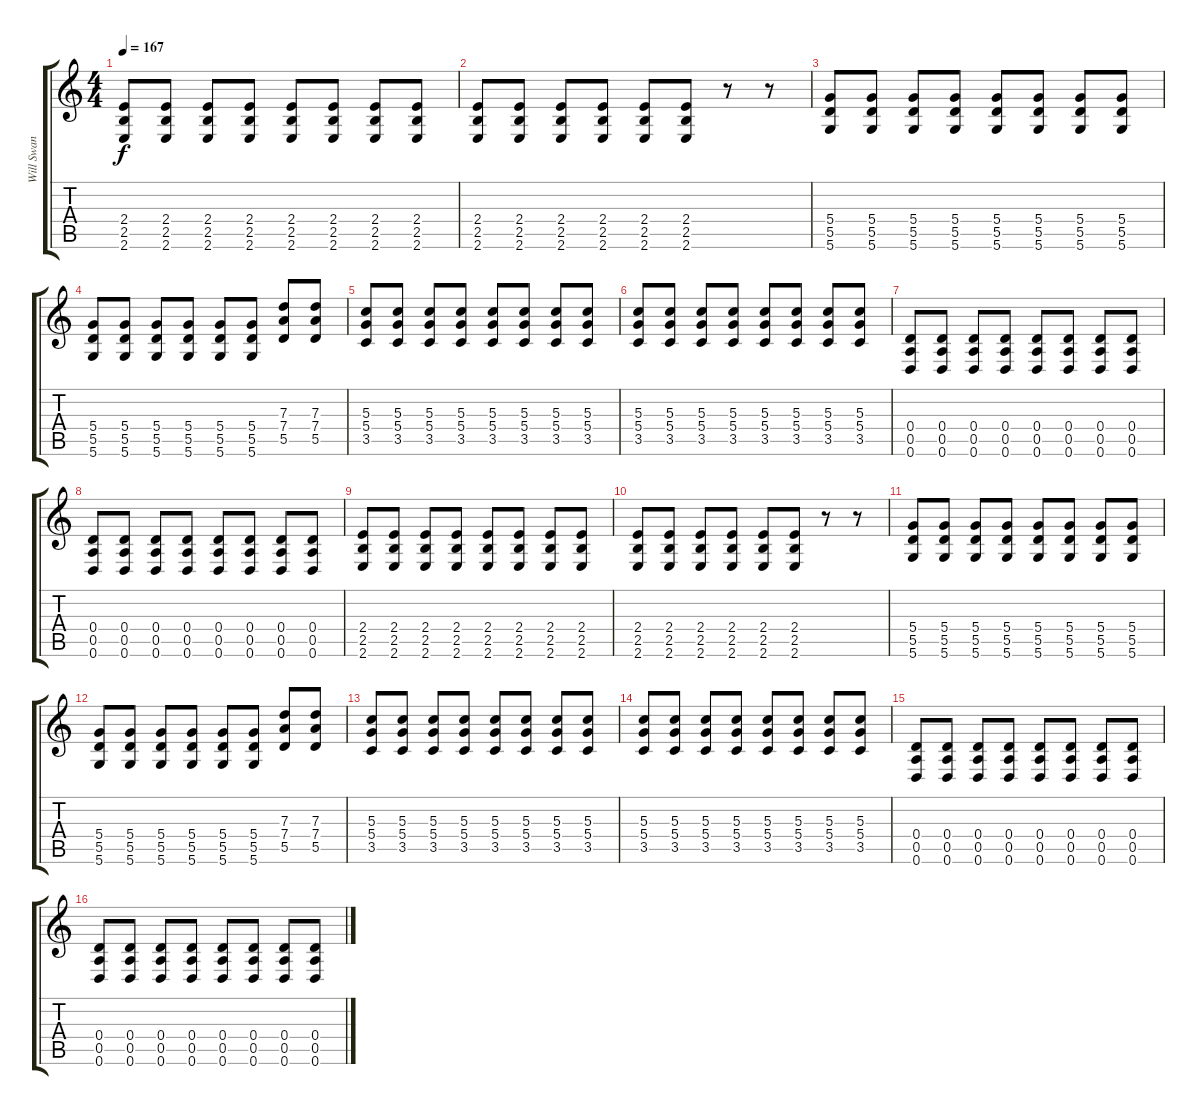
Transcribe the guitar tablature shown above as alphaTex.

\track ("Will Swan" "Will Swan") {instrument distortionguitar}
\staff {score tabs}
\tuning (E4 B3 G3 D3 A2 D2) {hide}
\ts (4 4)
\tempo 167
\clef g2
\ks c
(2.4 2.5 2.6).8{dy f instrument distortionguitar} (2.4 2.5 2.6).8 (2.4 2.5 2.6).8 (2.4 2.5 2.6).8 (2.4 2.5 2.6).8 (2.4 2.5 2.6).8 (2.4 2.5 2.6).8 (2.4 2.5 2.6).8 |
(2.4 2.5 2.6).8 (2.4 2.5 2.6).8 (2.4 2.5 2.6).8 (2.4 2.5 2.6).8 (2.4 2.5 2.6).8 (2.4 2.5 2.6).8 r.8 r.8 |
(5.4 5.5 5.6).8 (5.4 5.5 5.6).8 (5.4 5.5 5.6).8 (5.4 5.5 5.6).8 (5.4 5.5 5.6).8 (5.4 5.5 5.6).8 (5.4 5.5 5.6).8 (5.4 5.5 5.6).8 |
(5.4 5.5 5.6).8 (5.4 5.5 5.6).8 (5.4 5.5 5.6).8 (5.4 5.5 5.6).8 (5.4 5.5 5.6).8 (5.4 5.5 5.6).8 (7.3 7.4 5.5).8 (7.3 7.4 5.5).8 |
(5.3 5.4 3.5).8 (5.3 5.4 3.5).8 (5.3 5.4 3.5).8 (5.3 5.4 3.5).8 (5.3 5.4 3.5).8 (5.3 5.4 3.5).8 (5.3 5.4 3.5).8 (5.3 5.4 3.5).8 |
(5.3 5.4 3.5).8 (5.3 5.4 3.5).8 (5.3 5.4 3.5).8 (5.3 5.4 3.5).8 (5.3 5.4 3.5).8 (5.3 5.4 3.5).8 (5.3 5.4 3.5).8 (5.3 5.4 3.5).8 |
(0.4 0.5 0.6).8 (0.4 0.5 0.6).8 (0.4 0.5 0.6).8 (0.4 0.5 0.6).8 (0.4 0.5 0.6).8 (0.4 0.5 0.6).8 (0.4 0.5 0.6).8 (0.4 0.5 0.6).8 |
(0.4 0.5 0.6).8 (0.4 0.5 0.6).8 (0.4 0.5 0.6).8 (0.4 0.5 0.6).8 (0.4 0.5 0.6).8 (0.4 0.5 0.6).8 (0.4 0.5 0.6).8 (0.4 0.5 0.6).8 |
(2.4 2.5 2.6).8 (2.4 2.5 2.6).8 (2.4 2.5 2.6).8 (2.4 2.5 2.6).8 (2.4 2.5 2.6).8 (2.4 2.5 2.6).8 (2.4 2.5 2.6).8 (2.4 2.5 2.6).8 |
(2.4 2.5 2.6).8 (2.4 2.5 2.6).8 (2.4 2.5 2.6).8 (2.4 2.5 2.6).8 (2.4 2.5 2.6).8 (2.4 2.5 2.6).8 r.8 r.8 |
(5.4 5.5 5.6).8 (5.4 5.5 5.6).8 (5.4 5.5 5.6).8 (5.4 5.5 5.6).8 (5.4 5.5 5.6).8 (5.4 5.5 5.6).8 (5.4 5.5 5.6).8 (5.4 5.5 5.6).8 |
(5.4 5.5 5.6).8 (5.4 5.5 5.6).8 (5.4 5.5 5.6).8 (5.4 5.5 5.6).8 (5.4 5.5 5.6).8 (5.4 5.5 5.6).8 (7.3 7.4 5.5).8 (7.3 7.4 5.5).8 |
(5.3 5.4 3.5).8 (5.3 5.4 3.5).8 (5.3 5.4 3.5).8 (5.3 5.4 3.5).8 (5.3 5.4 3.5).8 (5.3 5.4 3.5).8 (5.3 5.4 3.5).8 (5.3 5.4 3.5).8 |
(5.3 5.4 3.5).8 (5.3 5.4 3.5).8 (5.3 5.4 3.5).8 (5.3 5.4 3.5).8 (5.3 5.4 3.5).8 (5.3 5.4 3.5).8 (5.3 5.4 3.5).8 (5.3 5.4 3.5).8 |
(0.4 0.5 0.6).8 (0.4 0.5 0.6).8 (0.4 0.5 0.6).8 (0.4 0.5 0.6).8 (0.4 0.5 0.6).8 (0.4 0.5 0.6).8 (0.4 0.5 0.6).8 (0.4 0.5 0.6).8 |
(0.4 0.5 0.6).8 (0.4 0.5 0.6).8 (0.4 0.5 0.6).8 (0.4 0.5 0.6).8 (0.4 0.5 0.6).8 (0.4 0.5 0.6).8 (0.4 0.5 0.6).8 (0.4 0.5 0.6).8
